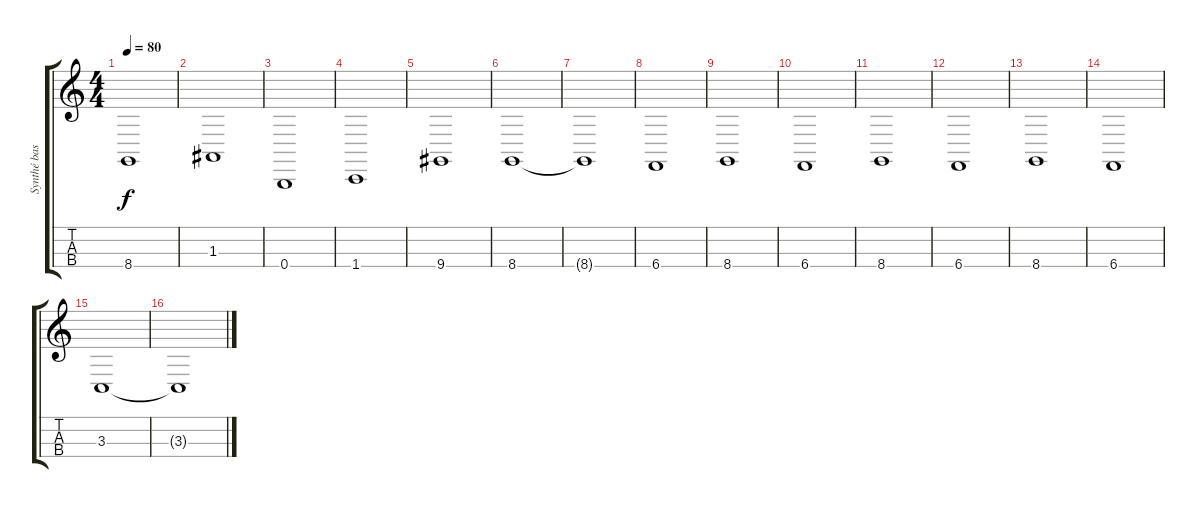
\track ("Synthé bas" "Synthé bas") {instrument lead3calliope}
\staff {score tabs}
\tuning (G3 D3 A2 B1) {hide}
\ts (4 4)
\tempo 80
\clef g2
\ks c
8.4{t}.1{dy f} |
1.3.1 |
0.4.1 |
1.4.1 |
9.4.1 |
8.4.1 |
8.4{t}.1 |
6.4.1 |
8.4.1 |
6.4.1 |
8.4.1 |
6.4.1 |
8.4.1 |
6.4.1 |
3.3.1 |
3.3{t}.1
